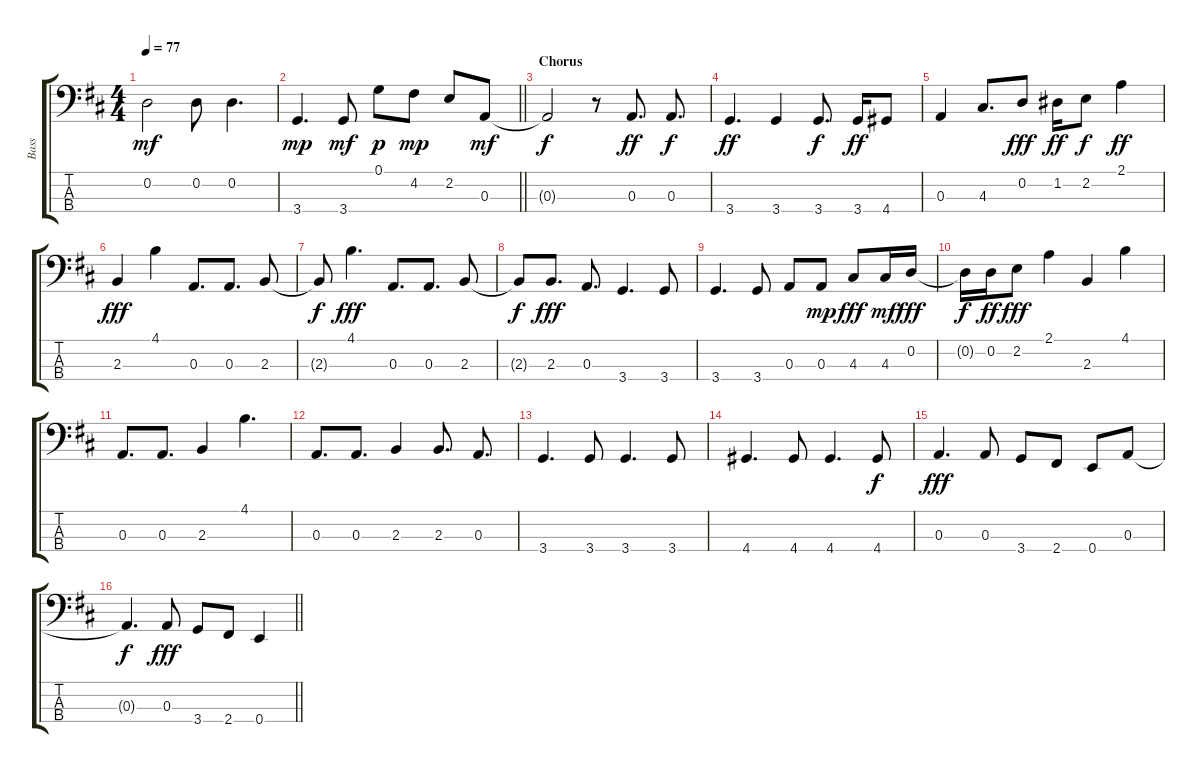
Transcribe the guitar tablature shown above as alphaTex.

\track ("Bass" "Bass") {instrument electricbassfinger}
\staff {score tabs}
\tuning (G2 D2 A1 E1) {hide}
\ts (4 4)
\tempo 77
\clef f4
\ks d
0.2.2{dy mf} 0.2.8 0.2.4{d} |
\barLineRight lightlight
3.4.4{d dy mp} 3.4.8{dy mf} 0.1.8{dy p} 4.2.8{dy mp} 2.2.8 0.3.8{dy mf} |
\section ("" "Chorus")
0.3{t}.2{dy f} r.8 0.3.8{d dy ff} 0.3.8{d dy f} |
3.4.4{d dy ff} 3.4.4 3.4.8{d dy f} 3.4.16{dy ff} 4.4.8 |
0.3.4 4.3.8{d} 0.2.8{dy fff} 1.2.16{dy ff} 2.2.8{dy f} 2.1.4{dy ff} |
2.3.4{dy fff} 4.1.4 0.3.8{d} 0.3.8{d} 2.3.8 |
2.3{t}.8{dy f} 4.1.4{d dy fff} 0.3.8{d} 0.3.8{d} 2.3.8 |
2.3{t}.8{dy f} 2.3.8{d dy fff} 0.3.8{d} 3.4.4{d} 3.4.8 |
3.4.4{d} 3.4.8 0.3.8 0.3.8{dy mp} 4.3.8{dy fff} 4.3.16{dy mf} 0.2.16{dy fff} |
0.2{t}.16{dy f} 0.2.16{dy ff} 2.2.8{dy fff} 2.1.4 2.3.4 4.1.4 |
0.3.8{d} 0.3.8{d} 2.3.4 4.1.4{d} |
0.3.8{d} 0.3.8{d} 2.3.4 2.3.8{d} 0.3.8{d} |
3.4.4{d} 3.4.8 3.4.4{d} 3.4.8 |
4.4.4{d} 4.4.8 4.4.4{d} 4.4.8{dy f} |
0.3.4{d dy fff} 0.3.8 3.4.8 2.4.8 0.4.8 0.3.8 |
\barLineRight lightlight
0.3{t}.4{d dy f} 0.3.8{dy fff} 3.4.8 2.4.8 0.4.4
